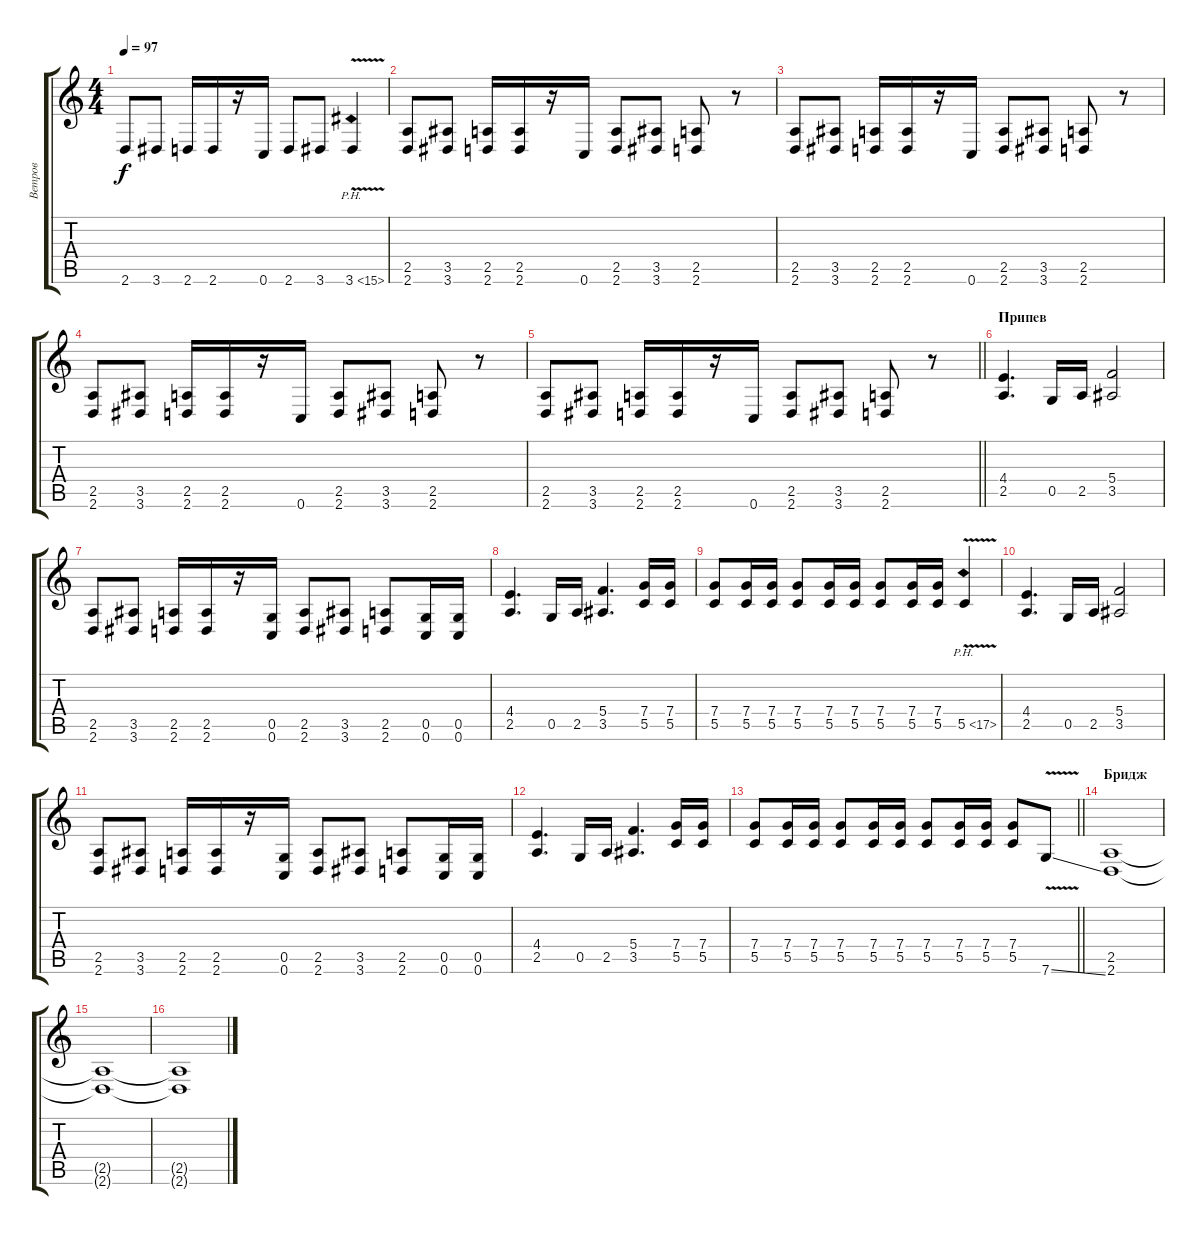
\track ("Ветров" "Ветров") {instrument distortionguitar}
\staff {score tabs}
\tuning (D4 A3 F3 C3 G2 C2) {hide}
\ts (4 4)
\tempo 97
\clef g2
\ks c
2.6.8{dy f} 3.6.8 2.6.16 2.6.16 r.16 0.6.16 2.6.8 3.6.8 3.6{ph 12 v}.4 |
(2.5 2.6).8 (3.5 3.6).8 (2.5 2.6).16 (2.5 2.6).16 r.16 0.6.16 (2.5 2.6).8 (3.5 3.6).8 (2.5 2.6).8 r.8 |
(2.5 2.6).8 (3.5 3.6).8 (2.5 2.6).16 (2.5 2.6).16 r.16 0.6.16 (2.5 2.6).8 (3.5 3.6).8 (2.5 2.6).8 r.8 |
(2.5 2.6).8 (3.5 3.6).8 (2.5 2.6).16 (2.5 2.6).16 r.16 0.6.16 (2.5 2.6).8 (3.5 3.6).8 (2.5 2.6).8 r.8 |
\barLineRight lightlight
(2.5 2.6).8 (3.5 3.6).8 (2.5 2.6).16 (2.5 2.6).16 r.16 0.6.16 (2.5 2.6).8 (3.5 3.6).8 (2.5 2.6).8 r.8 |
\section ("" "Припев")
(4.4 2.5).4{d} 0.5.16 2.5.16 (5.4 3.5).2 |
(2.5 2.6).8 (3.5 3.6).8 (2.5 2.6).16 (2.5 2.6).16 r.16 (0.5 0.6).16 (2.5 2.6).8 (3.5 3.6).8 (2.5 2.6).8 (0.5 0.6).16 (0.5 0.6).16 |
(4.4 2.5).4{d} 0.5.16 2.5.16 (5.4 3.5).4{d} (7.4 5.5).16 (7.4 5.5).16 |
(7.4 5.5).8 (7.4 5.5).16 (7.4 5.5).16 (7.4 5.5).8 (7.4 5.5).16 (7.4 5.5).16 (7.4 5.5).8 (7.4 5.5).16 (7.4 5.5).16 5.5{ph 12 v}.4 |
(4.4 2.5).4{d} 0.5.16 2.5.16 (5.4 3.5).2 |
(2.5 2.6).8 (3.5 3.6).8 (2.5 2.6).16 (2.5 2.6).16 r.16 (0.5 0.6).16 (2.5 2.6).8 (3.5 3.6).8 (2.5 2.6).8 (0.5 0.6).16 (0.5 0.6).16 |
(4.4 2.5).4{d} 0.5.16 2.5.16 (5.4 3.5).4{d} (7.4 5.5).16 (7.4 5.5).16 |
\barLineRight lightlight
(7.4 5.5).8 (7.4 5.5).16 (7.4 5.5).16 (7.4 5.5).8 (7.4 5.5).16 (7.4 5.5).16 (7.4 5.5).8 (7.4 5.5).16 (7.4 5.5).16 (7.4 5.5).8 7.6{v ss}.8 |
\section ("" "Бридж")
(2.5 2.6).1 |
(2.5{t} 2.6{t}).1 |
(2.5{t} 2.6{t}).1
